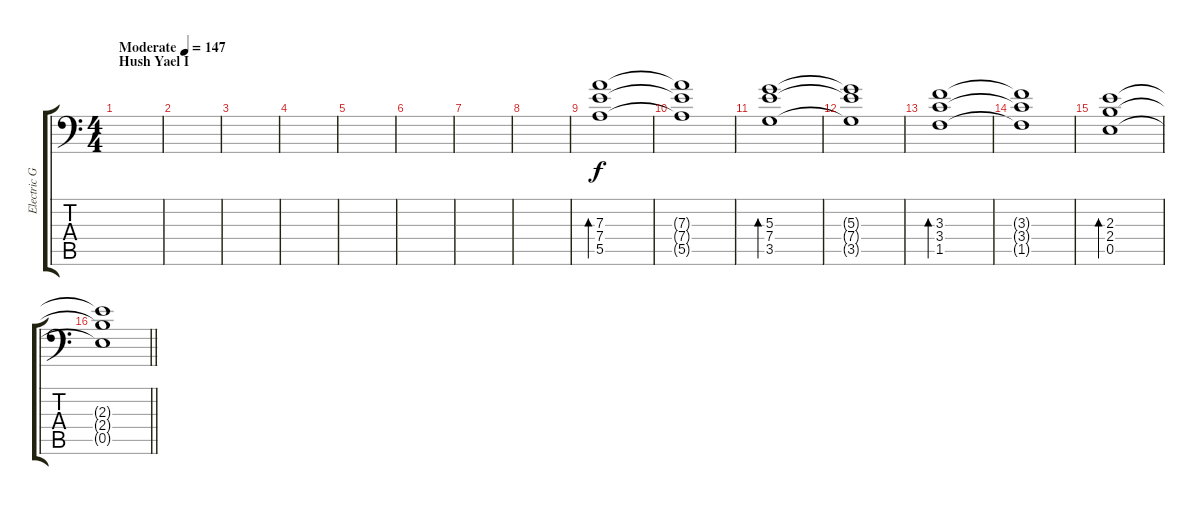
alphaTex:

\track ("Electric Guitar 3" "Electric G") {instrument electricguitarjazz}
\staff {score tabs}
\tuning (A3 Gb3 D3 A2 E2 A1) {hide}
\ts (4 4)
\section ("" "Hush Yael I")
\tempo (147 "Moderate")
\clef f4
\ks aminor
|
|
|
|
|
|
|
|
(7.3 7.4 5.5).1{bd 240} |
(7.3{t} 7.4{t} 5.5{t}).1 |
(5.3 7.4 3.5).1{bd 240} |
(5.3{t} 7.4{t} 3.5{t}).1 |
(3.3 3.4 1.5).1{bd 240} |
(3.3{t} 3.4{t} 1.5{t}).1 |
(2.3 2.4 0.5).1{bd 240} |
\barLineRight lightlight
(2.3{t} 2.4{t} 0.5{t}).1
